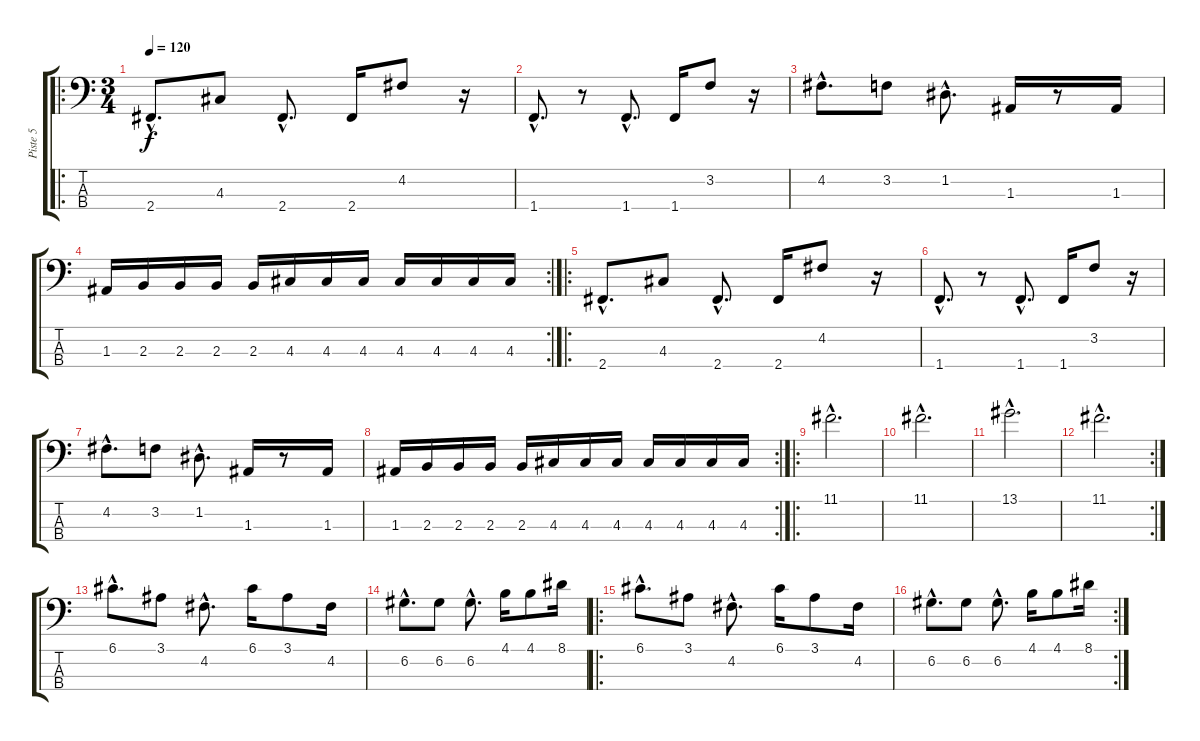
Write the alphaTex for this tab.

\track ("Piste 5" "Piste 5") {instrument electricbasspick}
\staff {score tabs}
\tuning (G2 D2 A1 E1) {hide}
\ro
\ts (3 4)
\tempo 120
\clef f4
\ks c
2.4{hac}.8{d dy f} 4.3.8 2.4{hac}.8{d} 2.4.16 4.2.8 r.16 |
1.4{hac}.8{d} r.8 1.4{hac}.8{d} 1.4.16 3.2.8 r.16 |
4.2{hac}.8{d} 3.2.8 1.2{hac}.8{d} 1.3.16 r.8 1.3.16 |
\rc 2
1.3.16 2.3.16 2.3.16 2.3.16 2.3.16 4.3.16 4.3.16 4.3.16 4.3.16 4.3.16 4.3.16 4.3.16 |
\ro
2.4{hac}.8{d} 4.3.8 2.4{hac}.8{d} 2.4.16 4.2.8 r.16 |
1.4{hac}.8{d} r.8 1.4{hac}.8{d} 1.4.16 3.2.8 r.16 |
4.2{hac}.8{d} 3.2.8 1.2{hac}.8{d} 1.3.16 r.8 1.3.16 |
\rc 2
1.3.16 2.3.16 2.3.16 2.3.16 2.3.16 4.3.16 4.3.16 4.3.16 4.3.16 4.3.16 4.3.16 4.3.16 |
\ro
11.1{hac}.2{d} |
11.1{hac}.2{d} |
13.1{hac}.2{d} |
\rc 2
11.1{hac}.2{d} |
6.1{hac}.8{d} 3.1.8 4.2{hac}.8{d} 6.1.16 3.1.8 4.2.16 |
6.2{hac}.8{d} 6.2.8 6.2{hac}.8{d} 4.1.16 4.1.8 8.1.16 |
\ro
6.1{hac}.8{d} 3.1.8 4.2{hac}.8{d} 6.1.16 3.1.8 4.2.16 |
\rc 2
6.2{hac}.8{d} 6.2.8 6.2{hac}.8{d} 4.1.16 4.1.8 8.1.16
